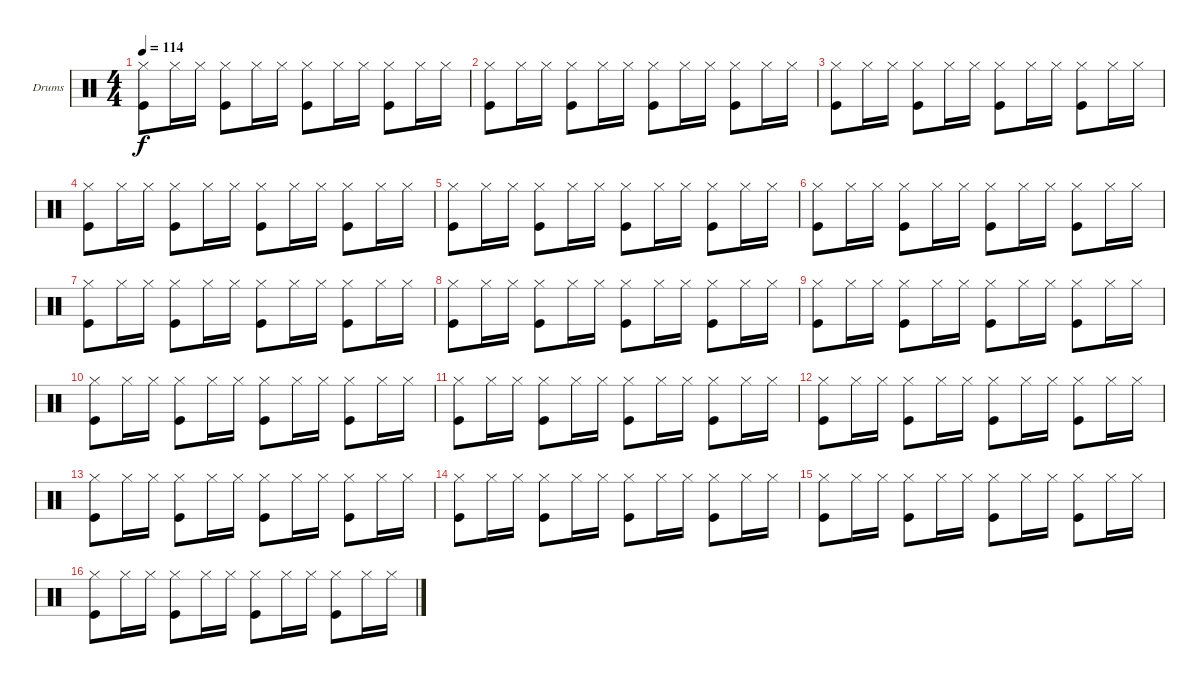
\bracketExtendMode groupsimilarinstruments
\firstSystemTrackNameOrientation horizontal
\otherSystemsTrackNameOrientation horizontal
\track ("Барабаны" "Drums") {instrument percussion}
\staff {score}
\articulation defaults
\ts (4 4)
\tempo 114
\clef neutral
\ks c
("Kick (hit)" "Hi-Hat (closed)").8{dy f} "Hi-Hat (closed)".16 "Hi-Hat (closed)".16 ("Kick (hit)" "Hi-Hat (closed)").8 "Hi-Hat (closed)".16 "Hi-Hat (closed)".16 ("Kick (hit)" "Hi-Hat (closed)").8 "Hi-Hat (closed)".16 "Hi-Hat (closed)".16 ("Kick (hit)" "Hi-Hat (closed)").8 "Hi-Hat (closed)".16 "Hi-Hat (closed)".16 |
("Kick (hit)" "Hi-Hat (closed)").8 "Hi-Hat (closed)".16 "Hi-Hat (closed)".16 ("Kick (hit)" "Hi-Hat (closed)").8 "Hi-Hat (closed)".16 "Hi-Hat (closed)".16 ("Kick (hit)" "Hi-Hat (closed)").8 "Hi-Hat (closed)".16 "Hi-Hat (closed)".16 ("Kick (hit)" "Hi-Hat (closed)").8 "Hi-Hat (closed)".16 "Hi-Hat (closed)".16 |
("Kick (hit)" "Hi-Hat (closed)").8 "Hi-Hat (closed)".16 "Hi-Hat (closed)".16 ("Kick (hit)" "Hi-Hat (closed)").8 "Hi-Hat (closed)".16 "Hi-Hat (closed)".16 ("Kick (hit)" "Hi-Hat (closed)").8 "Hi-Hat (closed)".16 "Hi-Hat (closed)".16 ("Kick (hit)" "Hi-Hat (closed)").8 "Hi-Hat (closed)".16 "Hi-Hat (closed)".16 |
("Kick (hit)" "Hi-Hat (closed)").8 "Hi-Hat (closed)".16 "Hi-Hat (closed)".16 ("Kick (hit)" "Hi-Hat (closed)").8 "Hi-Hat (closed)".16 "Hi-Hat (closed)".16 ("Kick (hit)" "Hi-Hat (closed)").8 "Hi-Hat (closed)".16 "Hi-Hat (closed)".16 ("Kick (hit)" "Hi-Hat (closed)").8 "Hi-Hat (closed)".16 "Hi-Hat (closed)".16 |
("Kick (hit)" "Hi-Hat (closed)").8 "Hi-Hat (closed)".16 "Hi-Hat (closed)".16 ("Kick (hit)" "Hi-Hat (closed)").8 "Hi-Hat (closed)".16 "Hi-Hat (closed)".16 ("Kick (hit)" "Hi-Hat (closed)").8 "Hi-Hat (closed)".16 "Hi-Hat (closed)".16 ("Kick (hit)" "Hi-Hat (closed)").8 "Hi-Hat (closed)".16 "Hi-Hat (closed)".16 |
("Kick (hit)" "Hi-Hat (closed)").8 "Hi-Hat (closed)".16 "Hi-Hat (closed)".16 ("Kick (hit)" "Hi-Hat (closed)").8 "Hi-Hat (closed)".16 "Hi-Hat (closed)".16 ("Kick (hit)" "Hi-Hat (closed)").8 "Hi-Hat (closed)".16 "Hi-Hat (closed)".16 ("Kick (hit)" "Hi-Hat (closed)").8 "Hi-Hat (closed)".16 "Hi-Hat (closed)".16 |
("Kick (hit)" "Hi-Hat (closed)").8 "Hi-Hat (closed)".16 "Hi-Hat (closed)".16 ("Kick (hit)" "Hi-Hat (closed)").8 "Hi-Hat (closed)".16 "Hi-Hat (closed)".16 ("Kick (hit)" "Hi-Hat (closed)").8 "Hi-Hat (closed)".16 "Hi-Hat (closed)".16 ("Kick (hit)" "Hi-Hat (closed)").8 "Hi-Hat (closed)".16 "Hi-Hat (closed)".16 |
("Kick (hit)" "Hi-Hat (closed)").8 "Hi-Hat (closed)".16 "Hi-Hat (closed)".16 ("Kick (hit)" "Hi-Hat (closed)").8 "Hi-Hat (closed)".16 "Hi-Hat (closed)".16 ("Kick (hit)" "Hi-Hat (closed)").8 "Hi-Hat (closed)".16 "Hi-Hat (closed)".16 ("Kick (hit)" "Hi-Hat (closed)").8 "Hi-Hat (closed)".16 "Hi-Hat (closed)".16 |
("Kick (hit)" "Hi-Hat (closed)").8 "Hi-Hat (closed)".16 "Hi-Hat (closed)".16 ("Kick (hit)" "Hi-Hat (closed)").8 "Hi-Hat (closed)".16 "Hi-Hat (closed)".16 ("Kick (hit)" "Hi-Hat (closed)").8 "Hi-Hat (closed)".16 "Hi-Hat (closed)".16 ("Kick (hit)" "Hi-Hat (closed)").8 "Hi-Hat (closed)".16 "Hi-Hat (closed)".16 |
("Kick (hit)" "Hi-Hat (closed)").8 "Hi-Hat (closed)".16 "Hi-Hat (closed)".16 ("Kick (hit)" "Hi-Hat (closed)").8 "Hi-Hat (closed)".16 "Hi-Hat (closed)".16 ("Kick (hit)" "Hi-Hat (closed)").8 "Hi-Hat (closed)".16 "Hi-Hat (closed)".16 ("Kick (hit)" "Hi-Hat (closed)").8 "Hi-Hat (closed)".16 "Hi-Hat (closed)".16 |
("Kick (hit)" "Hi-Hat (closed)").8 "Hi-Hat (closed)".16 "Hi-Hat (closed)".16 ("Kick (hit)" "Hi-Hat (closed)").8 "Hi-Hat (closed)".16 "Hi-Hat (closed)".16 ("Kick (hit)" "Hi-Hat (closed)").8 "Hi-Hat (closed)".16 "Hi-Hat (closed)".16 ("Kick (hit)" "Hi-Hat (closed)").8 "Hi-Hat (closed)".16 "Hi-Hat (closed)".16 |
("Kick (hit)" "Hi-Hat (closed)").8 "Hi-Hat (closed)".16 "Hi-Hat (closed)".16 ("Kick (hit)" "Hi-Hat (closed)").8 "Hi-Hat (closed)".16 "Hi-Hat (closed)".16 ("Kick (hit)" "Hi-Hat (closed)").8 "Hi-Hat (closed)".16 "Hi-Hat (closed)".16 ("Kick (hit)" "Hi-Hat (closed)").8 "Hi-Hat (closed)".16 "Hi-Hat (closed)".16 |
("Kick (hit)" "Hi-Hat (closed)").8 "Hi-Hat (closed)".16 "Hi-Hat (closed)".16 ("Kick (hit)" "Hi-Hat (closed)").8 "Hi-Hat (closed)".16 "Hi-Hat (closed)".16 ("Kick (hit)" "Hi-Hat (closed)").8 "Hi-Hat (closed)".16 "Hi-Hat (closed)".16 ("Kick (hit)" "Hi-Hat (closed)").8 "Hi-Hat (closed)".16 "Hi-Hat (closed)".16 |
("Kick (hit)" "Hi-Hat (closed)").8 "Hi-Hat (closed)".16 "Hi-Hat (closed)".16 ("Kick (hit)" "Hi-Hat (closed)").8 "Hi-Hat (closed)".16 "Hi-Hat (closed)".16 ("Kick (hit)" "Hi-Hat (closed)").8 "Hi-Hat (closed)".16 "Hi-Hat (closed)".16 ("Kick (hit)" "Hi-Hat (closed)").8 "Hi-Hat (closed)".16 "Hi-Hat (closed)".16 |
("Kick (hit)" "Hi-Hat (closed)").8 "Hi-Hat (closed)".16 "Hi-Hat (closed)".16 ("Kick (hit)" "Hi-Hat (closed)").8 "Hi-Hat (closed)".16 "Hi-Hat (closed)".16 ("Kick (hit)" "Hi-Hat (closed)").8 "Hi-Hat (closed)".16 "Hi-Hat (closed)".16 ("Kick (hit)" "Hi-Hat (closed)").8 "Hi-Hat (closed)".16 "Hi-Hat (closed)".16 |
("Kick (hit)" "Hi-Hat (closed)").8 "Hi-Hat (closed)".16 "Hi-Hat (closed)".16 ("Kick (hit)" "Hi-Hat (closed)").8 "Hi-Hat (closed)".16 "Hi-Hat (closed)".16 ("Kick (hit)" "Hi-Hat (closed)").8 "Hi-Hat (closed)".16 "Hi-Hat (closed)".16 ("Kick (hit)" "Hi-Hat (closed)").8 "Hi-Hat (closed)".16 "Hi-Hat (closed)".16
